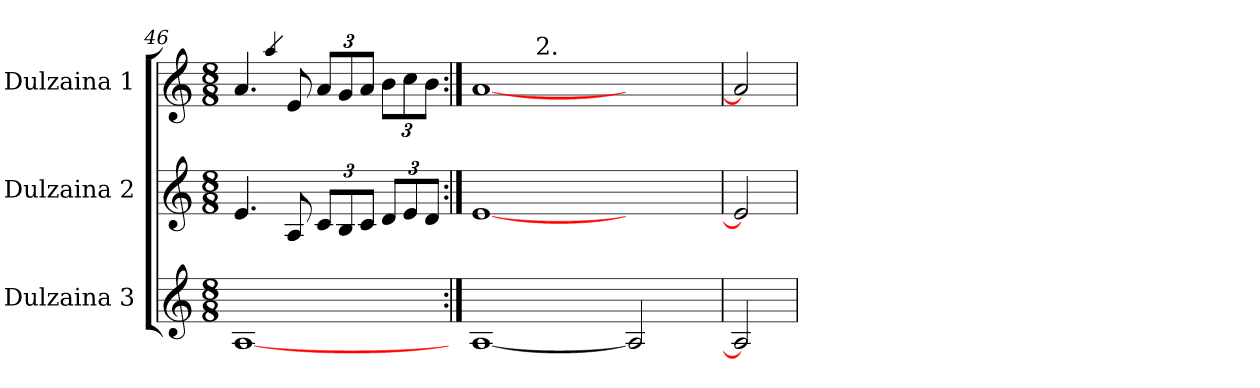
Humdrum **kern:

**kern	**kern	**kern
*part3	*part2	*part1
*staff3	*staff2	*staff1
*I"Dulzaina 3	*I"Dulzaina 2	*I"Dulzaina 1
*I'Ob	*I'Ob	*I'Ob
*clefG2	*clefG2	*clefG2
*k[]	*k[]	*k[]
*M8/8	*M8/8	*M8/8
=46	=46	=46
[1A	4.e/	4.a/
.	.	4qaa/
.	8A/	8e/
*	*Xbrackettup	*Xbrackettup
.	12c/L	12a/L
.	12B/	12g/
.	12c/J	12a/J
.	12d/L	12b\L
.	12e/	12cc\
.	12d/J	12b\J
=47:|!	=47:|!	=47:|!
*	*	*^
[1A	[1e	[1a	6ryy
.	.	.	12ryy
.	.	.	48ryy
!	!	!	!LO:TX:a:t=2.
.	.	.	3%2ryy
.	.	.	3ryy
2A]	2ryy	2ryy	.
.	.	.	6ryy
.	.	.	24.ryy
*	*	*v	*v
=48	=48	=48
2A]	2e]	2a]
=	=	=
*-	*-	*-
